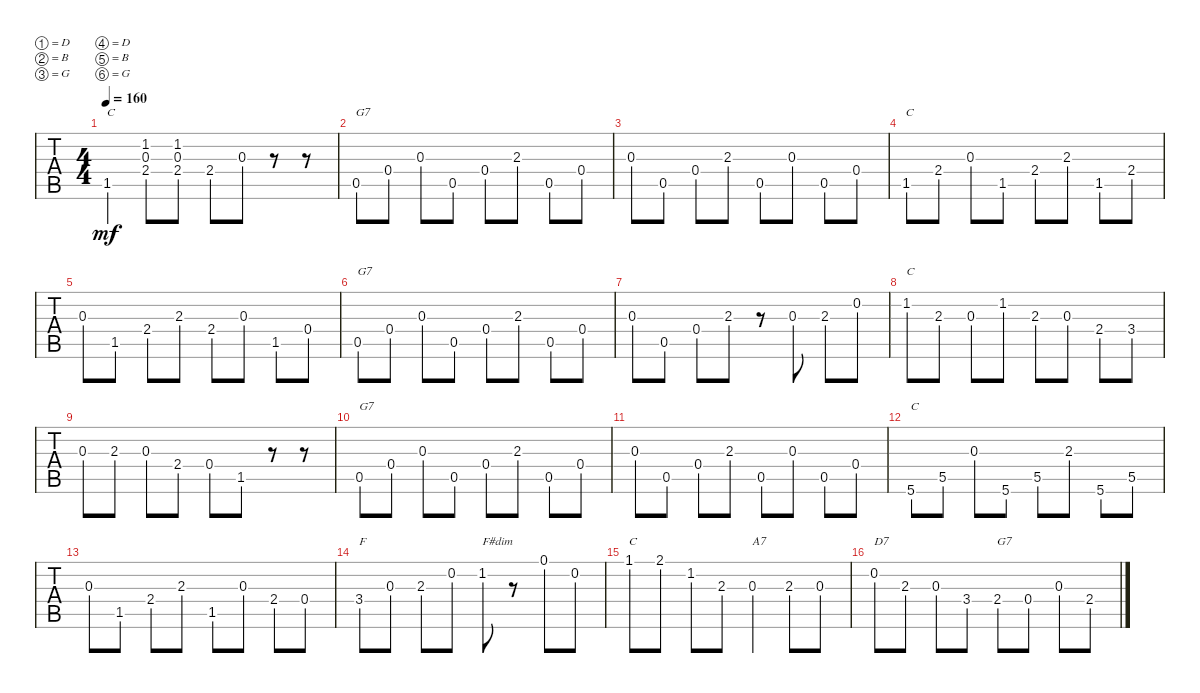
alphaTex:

\defaultSystemsLayout 4
\bracketExtendMode groupsimilarinstruments
\singleTrackTrackNamePolicy hidden
\multiTrackTrackNamePolicy hidden
\otherSystemsTrackNameOrientation horizontal
\track ("Steel Guitar" "S-Gt") {instrument acousticguitarsteel}
\staff {tabs}
\tuning (D4 B3 G3 D3 B2 G2)
\ts (4 4)
\tempo 160
\clef g2
\ks c
1.5.4{txt "C" dy mf} (2.4 0.3 1.2).8 (2.4 0.3 1.2).8 2.4.8 0.3.8 r.8 r.8 |
0.5.8{txt "G7"} 0.4.8 0.3.8 0.5.8 0.4.8 2.3.8 0.5.8 0.4.8 |
0.3.8 0.5.8 0.4.8 2.3.8 0.5.8 0.3.8 0.5.8 0.4.8 |
1.5.8{txt "C"} 2.4.8 0.3.8 1.5.8 2.4.8 2.3.8 1.5.8 2.4.8 |
0.3.8 1.5.8 2.4.8 2.3.8 2.4.8 0.3.8 1.5.8 0.4.8 |
0.5.8{txt "G7"} 0.4.8 0.3.8 0.5.8 0.4.8 2.3.8 0.5.8 0.4.8 |
0.3.8 0.5.8 0.4.8 2.3.8 r.8 0.3.8 2.3.8 0.2.8 |
1.2.8{txt "C"} 2.3.8 0.3.8 1.2.8 2.3.8 0.3.8 2.4.8 3.4.8 |
0.3.8 2.3.8 0.3.8 2.4.8 0.4.8 1.5.8 r.8 r.8 |
0.5.8{txt "G7"} 0.4.8 0.3.8 0.5.8 0.4.8 2.3.8 0.5.8 0.4.8 |
0.3.8 0.5.8 0.4.8 2.3.8 0.5.8 0.3.8 0.5.8 0.4.8 |
5.6.8{txt "C"} 5.5.8 0.3.8 5.6.8 5.5.8 2.3.8 5.6.8 5.5.8 |
0.3.8 1.5.8 2.4.8 2.3.8 1.5.8 0.3.8 2.4.8 0.4.8 |
3.4.8{txt "F"} 0.3.8 2.3.8 0.2.8 1.2.8{txt "F#dim"} r.8 0.1.8 0.2.8 |
1.1.8{txt "C"} 2.1.8 1.2.8 2.3.8 0.3.4{txt "A7"} 2.3.8 0.3.8 |
0.2.8{txt "D7"} 2.3.8 0.3.8 3.4.8 2.4.8{txt "G7"} 0.4.8 0.3.8 2.4.8
